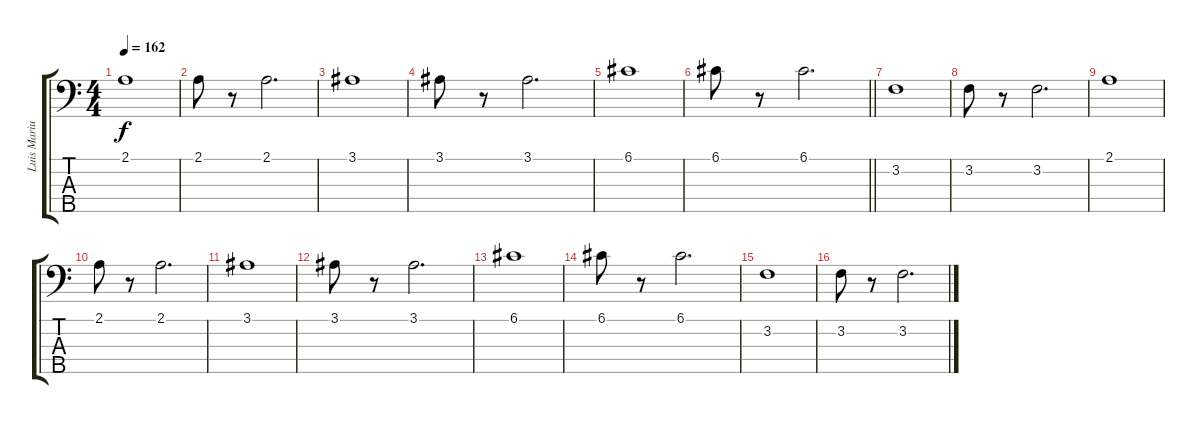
\track ("Luis Mariutti" "Luis Mariu") {instrument fretlessbass}
\staff {score tabs}
\tuning (G2 D2 A1 E1 B0) {hide}
\ts (4 4)
\tempo 162
\clef f4
\ks c
2.1.1{dy f} |
2.1.8 r.8 2.1.2{d} |
3.1.1{volume 6} |
3.1.8 r.8 3.1.2{d} |
6.1.1 |
\barLineRight lightlight
6.1.8 r.8 6.1.2{d} |
3.2.1{volume 4} |
3.2.8 r.8 3.2.2{d} |
2.1.1 |
2.1.8 r.8 2.1.2{d} |
3.1.1{volume 2} |
3.1.8 r.8 3.1.2{d} |
6.1.1 |
6.1.8 r.8 6.1.2{d} |
3.2.1{volume 0} |
3.2.8 r.8 3.2.2{d}
